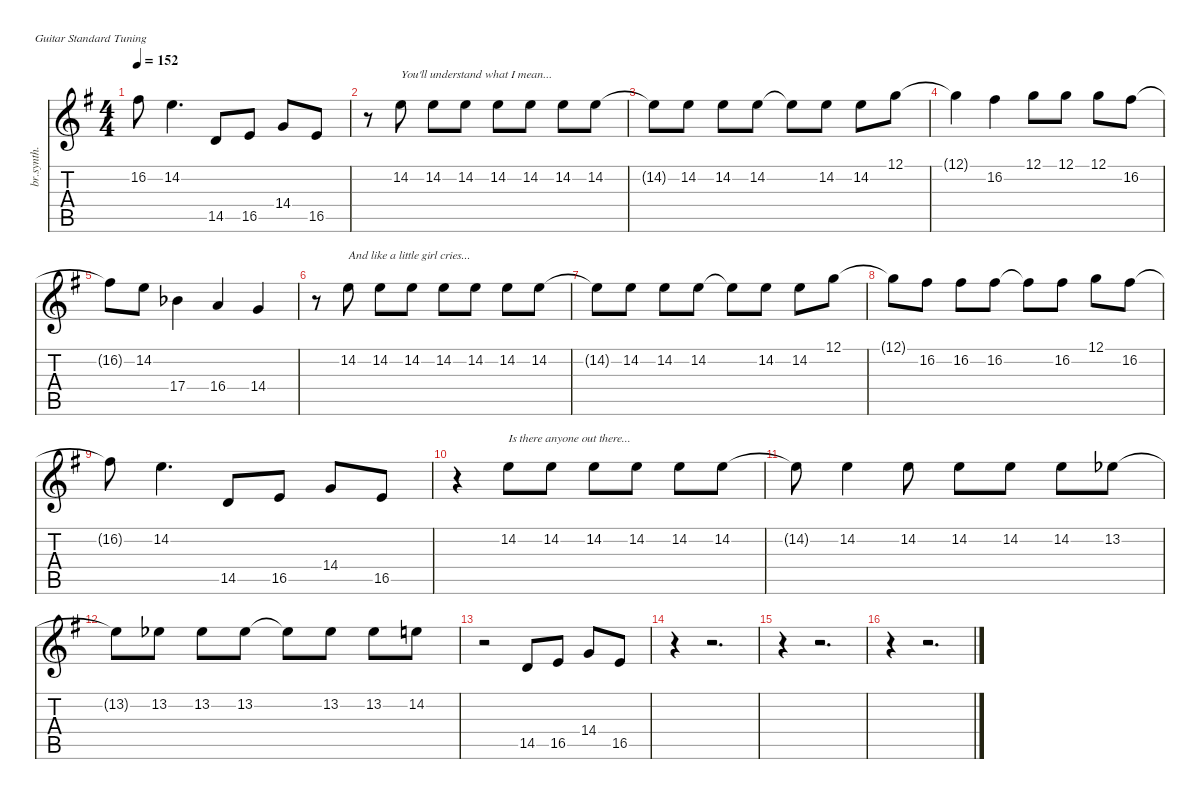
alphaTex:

\defaultSystemsLayout 4
\hideDynamics
\bracketExtendMode nobrackets
\otherSystemsTrackNameOrientation horizontal
\track ("Vocals (Backing)" "br.synth.") {instrument synthbrass2}
\staff {score tabs}
\tuning (E4 B3 G3 D3 A2 E2)
\displaytranspose 3
\ts (4 4)
\tempo 152
\clef g2
\ks eminor
16.2{t acc #}.8{dy f} 14.2{acc forcenatural}.4{d} 14.5{acc forcenatural}.8 16.5{acc forcenatural}.8 14.4{acc forcenatural}.8 16.5{acc forcenatural}.8 |
r.8 14.2{acc forcenatural}.8{txt "You'll understand what I mean..."} 14.2{acc forcenatural}.8 14.2{acc forcenatural}.8 14.2{acc forcenatural}.8 14.2{acc forcenatural}.8 14.2{acc forcenatural}.8 14.2{acc forcenatural}.8 |
14.2{t acc forcenatural}.8 14.2{acc forcenatural}.8 14.2{acc forcenatural}.8 14.2{acc forcenatural}.8 14.2{t acc forcenatural}.8 14.2{acc forcenatural}.8 14.2{acc forcenatural}.8 12.1{acc forcenatural}.8 |
12.1{t acc forcenatural}.4 16.2{acc #}.4 12.1{acc forcenatural}.8 12.1{acc forcenatural}.8 12.1{acc forcenatural}.8 16.2{acc #}.8 |
16.2{t acc #}.8 14.2{acc forcenatural}.8 17.4{acc b}.4 16.4{acc forcenatural}.4 14.4{acc forcenatural}.4 |
r.8 14.2{acc forcenatural}.8{txt "And like a little girl cries..."} 14.2{acc forcenatural}.8 14.2{acc forcenatural}.8 14.2{acc forcenatural}.8 14.2{acc forcenatural}.8 14.2{acc forcenatural}.8 14.2{acc forcenatural}.8 |
14.2{t acc forcenatural}.8 14.2{acc forcenatural}.8 14.2{acc forcenatural}.8 14.2{acc forcenatural}.8 14.2{t acc forcenatural}.8 14.2{acc forcenatural}.8 14.2{acc forcenatural}.8 12.1{acc forcenatural}.8 |
12.1{t acc forcenatural}.8 16.2{acc #}.8 16.2{acc #}.8 16.2{acc #}.8 16.2{t acc #}.8 16.2{acc #}.8 12.1{acc forcenatural}.8 16.2{acc #}.8 |
16.2{t acc #}.8 14.2{acc forcenatural}.4{d} 14.5{acc forcenatural}.8 16.5{acc forcenatural}.8 14.4{acc forcenatural}.8 16.5{acc forcenatural}.8 |
r.4 14.2{acc forcenatural}.8{txt "Is there anyone out there..."} 14.2{acc forcenatural}.8 14.2{acc forcenatural}.8 14.2{acc forcenatural}.8 14.2{acc forcenatural}.8 14.2{acc forcenatural}.8 |
14.2{t acc forcenatural}.8 14.2{acc forcenatural}.4 14.2{acc forcenatural}.8 14.2{acc forcenatural}.8 14.2{acc forcenatural}.8 14.2{acc forcenatural}.8 13.2{acc b}.8 |
13.2{t acc b}.8 13.2{acc b}.8 13.2{acc b}.8 13.2{acc b}.8 13.2{t acc b}.8 13.2{acc b}.8 13.2{acc b}.8 14.2{acc forcenatural}.8 |
r.2 14.5{acc forcenatural}.8 16.5{acc forcenatural}.8 14.4{acc forcenatural}.8 16.5{acc forcenatural}.8 |
r.4 r.2{d} |
r.4 r.2{d} |
r.4 r.2{d}
